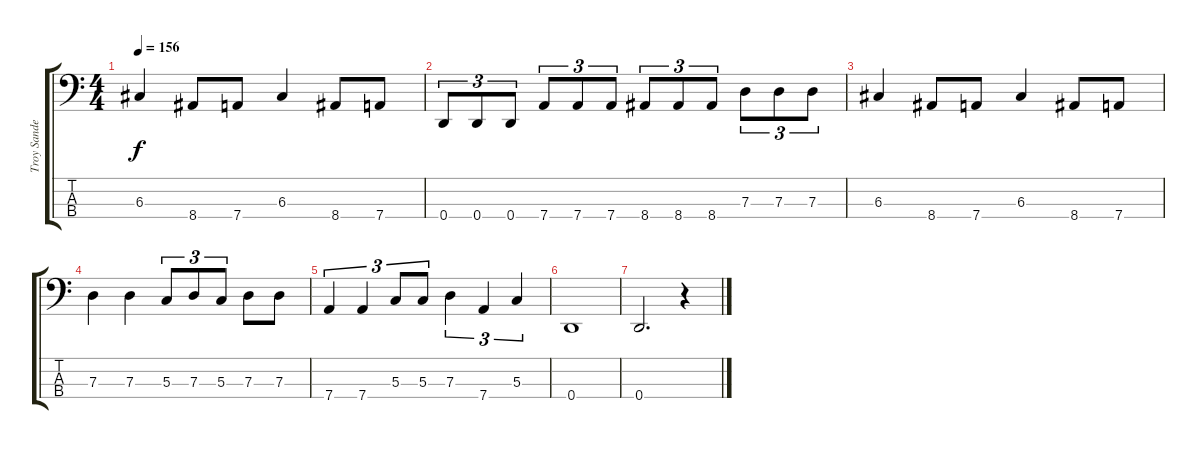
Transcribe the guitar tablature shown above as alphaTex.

\track ("Troy Sanders" "Troy Sande") {instrument slapbass1}
\staff {score tabs}
\tuning (F2 C2 G1 D1) {hide}
\ts (4 4)
\tempo 156
\clef f4
\ks c
6.3.4{dy f} 8.4.8 7.4.8 6.3.4 8.4.8 7.4.8 |
0.4.8{tu (3 2)} 0.4.8{tu (3 2)} 0.4.8{tu (3 2)} 7.4.8{tu (3 2)} 7.4.8{tu (3 2)} 7.4.8{tu (3 2)} 8.4.8{tu (3 2)} 8.4.8{tu (3 2)} 8.4.8{tu (3 2)} 7.3.8{tu (3 2)} 7.3.8{tu (3 2)} 7.3.8{tu (3 2)} |
6.3.4 8.4.8 7.4.8 6.3.4 8.4.8 7.4.8 |
7.3.4 7.3.4 5.3.8{tu (3 2)} 7.3.8{tu (3 2)} 5.3.8{tu (3 2)} 7.3.8 7.3.8 |
7.4.4{tu (3 2)} 7.4.4{tu (3 2)} 5.3.8{tu (3 2)} 5.3.8{tu (3 2)} 7.3.4{tu (3 2)} 7.4.4{tu (3 2)} 5.3.4{tu (3 2)} |
0.4.1 |
0.4.2{d} r.4
